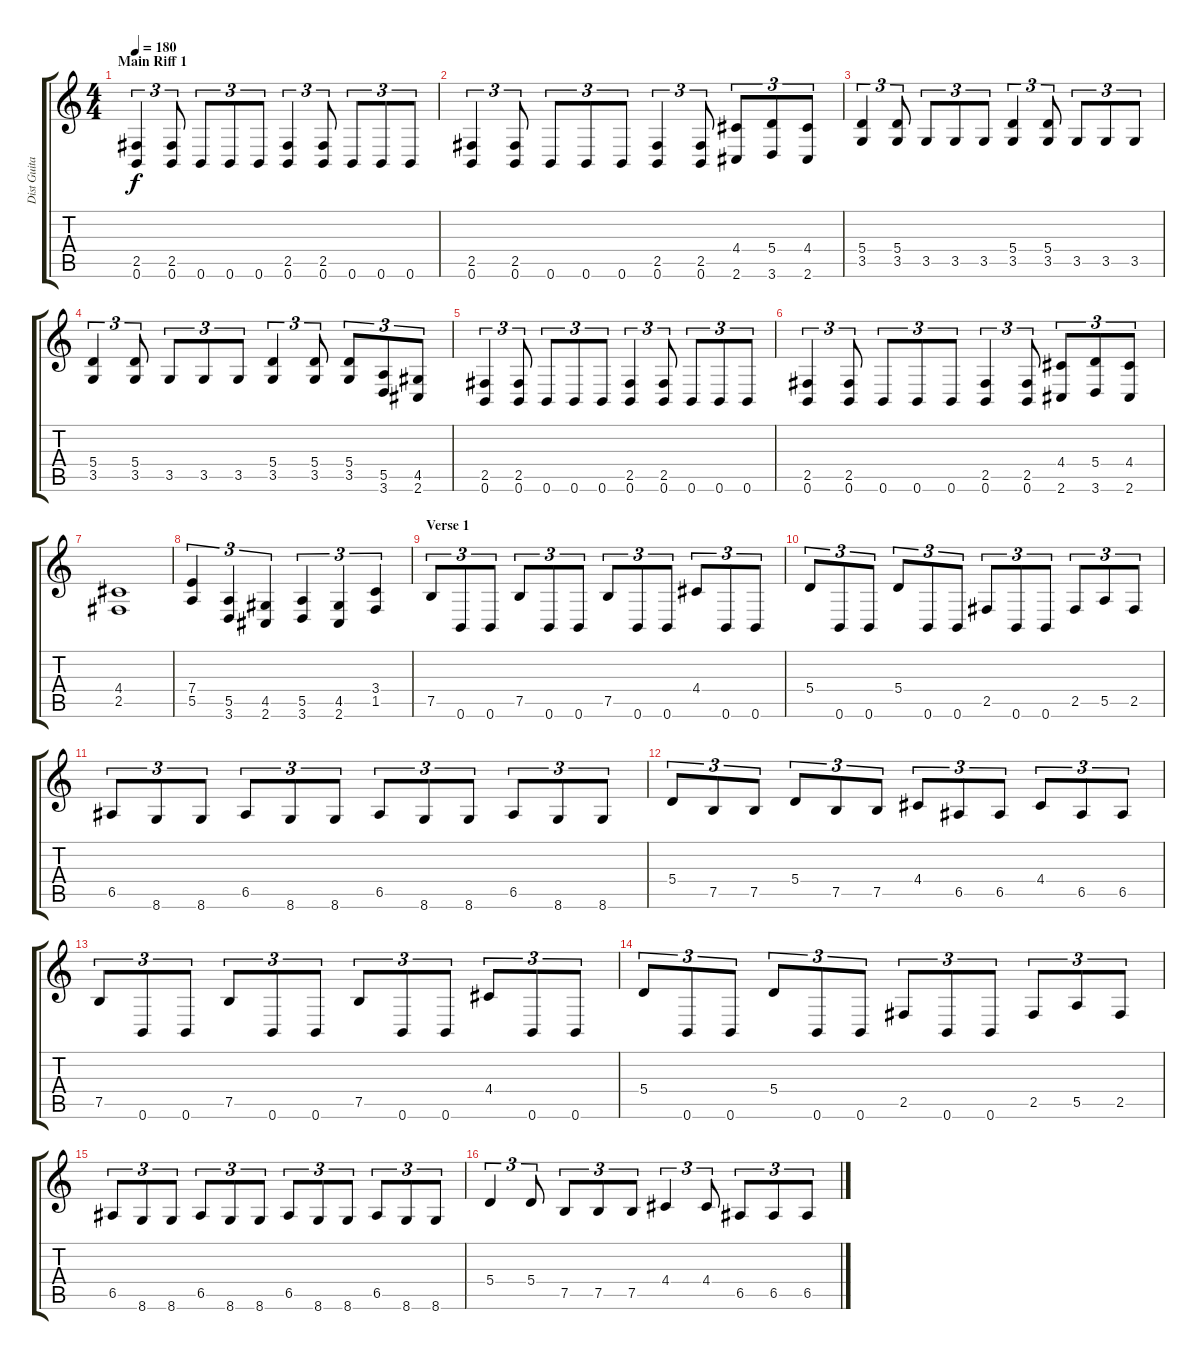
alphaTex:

\track ("Dist Guitar 1" "Dist Guita") {instrument distortionguitar}
\staff {score tabs}
\tuning (B3 Gb3 D3 A2 E2 B1) {hide}
\ts (4 4)
\section ("" "Main Riff 1")
\tempo 180
\clef g2
\ks c
(2.5 0.6).4{tu (3 2) dy f} (2.5 0.6).8{tu (3 2)} 0.6.8{tu (3 2)} 0.6.8{tu (3 2)} 0.6.8{tu (3 2)} (2.5 0.6).4{tu (3 2)} (2.5 0.6).8{tu (3 2)} 0.6.8{tu (3 2)} 0.6.8{tu (3 2)} 0.6.8{tu (3 2)} |
(2.5 0.6).4{tu (3 2)} (2.5 0.6).8{tu (3 2)} 0.6.8{tu (3 2)} 0.6.8{tu (3 2)} 0.6.8{tu (3 2)} (2.5 0.6).4{tu (3 2)} (2.5 0.6).8{tu (3 2)} (4.4 2.6).8{tu (3 2)} (5.4 3.6).8{tu (3 2)} (4.4 2.6).8{tu (3 2)} |
(5.4 3.5).4{tu (3 2)} (5.4 3.5).8{tu (3 2)} 3.5.8{tu (3 2)} 3.5.8{tu (3 2)} 3.5.8{tu (3 2)} (5.4 3.5).4{tu (3 2)} (5.4 3.5).8{tu (3 2)} 3.5.8{tu (3 2)} 3.5.8{tu (3 2)} 3.5.8{tu (3 2)} |
(5.4 3.5).4{tu (3 2)} (5.4 3.5).8{tu (3 2)} 3.5.8{tu (3 2)} 3.5.8{tu (3 2)} 3.5.8{tu (3 2)} (5.4 3.5).4{tu (3 2)} (5.4 3.5).8{tu (3 2)} (5.4 3.5).8{tu (3 2)} (5.5 3.6).8{tu (3 2)} (4.5 2.6).8{tu (3 2)} |
(2.5 0.6).4{tu (3 2)} (2.5 0.6).8{tu (3 2)} 0.6.8{tu (3 2)} 0.6.8{tu (3 2)} 0.6.8{tu (3 2)} (2.5 0.6).4{tu (3 2)} (2.5 0.6).8{tu (3 2)} 0.6.8{tu (3 2)} 0.6.8{tu (3 2)} 0.6.8{tu (3 2)} |
(2.5 0.6).4{tu (3 2)} (2.5 0.6).8{tu (3 2)} 0.6.8{tu (3 2)} 0.6.8{tu (3 2)} 0.6.8{tu (3 2)} (2.5 0.6).4{tu (3 2)} (2.5 0.6).8{tu (3 2)} (4.4 2.6).8{tu (3 2)} (5.4 3.6).8{tu (3 2)} (4.4 2.6).8{tu (3 2)} |
(4.4 2.5).1 |
(7.4 5.5).4{tu (3 2)} (5.5 3.6).4{tu (3 2)} (4.5 2.6).4{tu (3 2)} (5.5 3.6).4{tu (3 2)} (4.5 2.6).4{tu (3 2)} (3.4 1.5).4{tu (3 2)} |
\section ("" "Verse 1")
7.5.8{tu (3 2)} 0.6.8{tu (3 2)} 0.6.8{tu (3 2)} 7.5.8{tu (3 2)} 0.6.8{tu (3 2)} 0.6.8{tu (3 2)} 7.5.8{tu (3 2)} 0.6.8{tu (3 2)} 0.6.8{tu (3 2)} 4.4.8{tu (3 2)} 0.6.8{tu (3 2)} 0.6.8{tu (3 2)} |
5.4.8{tu (3 2)} 0.6.8{tu (3 2)} 0.6.8{tu (3 2)} 5.4.8{tu (3 2)} 0.6.8{tu (3 2)} 0.6.8{tu (3 2)} 2.5.8{tu (3 2)} 0.6.8{tu (3 2)} 0.6.8{tu (3 2)} 2.5.8{tu (3 2)} 5.5.8{tu (3 2)} 2.5.8{tu (3 2)} |
6.5.8{tu (3 2)} 8.6.8{tu (3 2)} 8.6.8{tu (3 2)} 6.5.8{tu (3 2)} 8.6.8{tu (3 2)} 8.6.8{tu (3 2)} 6.5.8{tu (3 2)} 8.6.8{tu (3 2)} 8.6.8{tu (3 2)} 6.5.8{tu (3 2)} 8.6.8{tu (3 2)} 8.6.8{tu (3 2)} |
5.4.8{tu (3 2)} 7.5.8{tu (3 2)} 7.5.8{tu (3 2)} 5.4.8{tu (3 2)} 7.5.8{tu (3 2)} 7.5.8{tu (3 2)} 4.4.8{tu (3 2)} 6.5.8{tu (3 2)} 6.5.8{tu (3 2)} 4.4.8{tu (3 2)} 6.5.8{tu (3 2)} 6.5.8{tu (3 2)} |
7.5.8{tu (3 2)} 0.6.8{tu (3 2)} 0.6.8{tu (3 2)} 7.5.8{tu (3 2)} 0.6.8{tu (3 2)} 0.6.8{tu (3 2)} 7.5.8{tu (3 2)} 0.6.8{tu (3 2)} 0.6.8{tu (3 2)} 4.4.8{tu (3 2)} 0.6.8{tu (3 2)} 0.6.8{tu (3 2)} |
5.4.8{tu (3 2)} 0.6.8{tu (3 2)} 0.6.8{tu (3 2)} 5.4.8{tu (3 2)} 0.6.8{tu (3 2)} 0.6.8{tu (3 2)} 2.5.8{tu (3 2)} 0.6.8{tu (3 2)} 0.6.8{tu (3 2)} 2.5.8{tu (3 2)} 5.5.8{tu (3 2)} 2.5.8{tu (3 2)} |
6.5.8{tu (3 2)} 8.6.8{tu (3 2)} 8.6.8{tu (3 2)} 6.5.8{tu (3 2)} 8.6.8{tu (3 2)} 8.6.8{tu (3 2)} 6.5.8{tu (3 2)} 8.6.8{tu (3 2)} 8.6.8{tu (3 2)} 6.5.8{tu (3 2)} 8.6.8{tu (3 2)} 8.6.8{tu (3 2)} |
5.4.4{tu (3 2)} 5.4.8{tu (3 2)} 7.5.8{tu (3 2)} 7.5.8{tu (3 2)} 7.5.8{tu (3 2)} 4.4.4{tu (3 2)} 4.4.8{tu (3 2)} 6.5.8{tu (3 2)} 6.5.8{tu (3 2)} 6.5.8{tu (3 2)}
